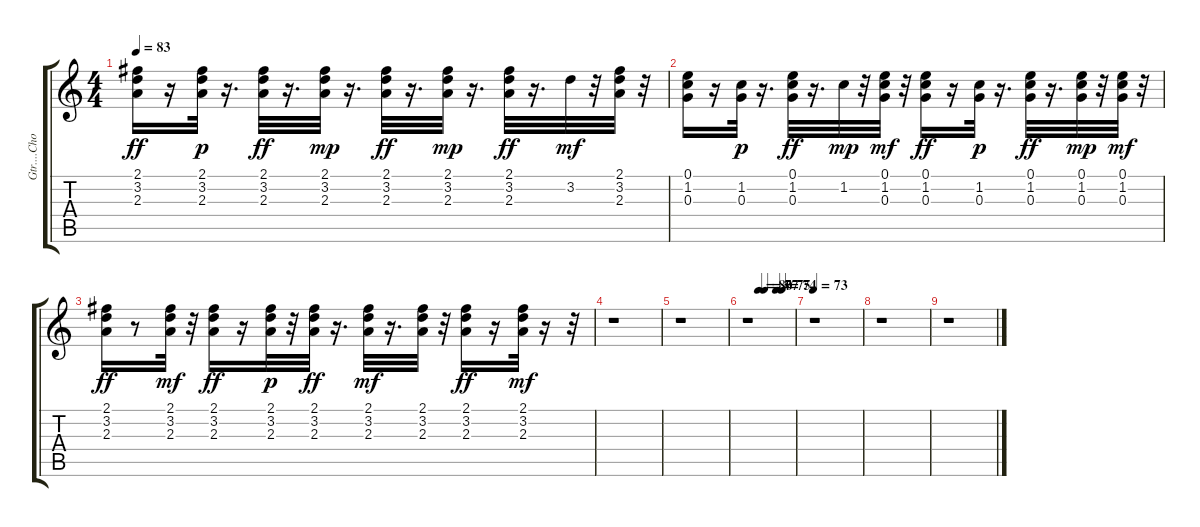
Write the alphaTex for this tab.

\track ("Gtr....Chord...     " "Gtr....Cho") {instrument acousticguitarsteel}
\staff {score tabs}
\tuning (E4 B3 G3 D3 A2 E2) {hide}
\ts (4 4)
\tempo 83
\clef g2
\ks c
(2.1 3.2 2.3).16{dy ff} r.16 (2.1 3.2 2.3).32{dy p} r.16{d} (2.1 3.2 2.3).32{dy ff} r.16{d} (2.1 3.2 2.3).32{dy mp} r.16{d} (2.1 3.2 2.3).32{dy ff} r.16{d} (2.1 3.2 2.3).32{dy mp} r.16{d} (2.1 3.2 2.3).32{dy ff} r.16{d} 3.2.32{dy mf} r.32 (2.1 3.2 2.3).32 r.32 |
(0.1 1.2 0.3).16 r.16 (1.2 0.3).32{dy p} r.16{d} (0.1 1.2 0.3).32{dy ff} r.16{d} 1.2.32{dy mp} r.32 (0.1 1.2 0.3).32{dy mf} r.32 (0.1 1.2 0.3).16{dy ff} r.16 (1.2 0.3).32{dy p} r.16{d} (0.1 1.2 0.3).32{dy ff} r.16{d} (0.1 1.2 0.3).32{dy mp} r.32 (0.1 1.2 0.3).32{dy mf} r.32 |
(2.1 3.2 2.3).16{dy ff} r.8 (2.1 3.2 2.3).32{dy mf} r.32 (2.1 3.2 2.3).16{dy ff} r.16 (2.1 3.2 2.3).32{dy p} r.32 (2.1 3.2 2.3).32{dy ff} r.16{d} (2.1 3.2 2.3).32{dy mf} r.16{d} (2.1 3.2 2.3).32 r.32 (2.1 3.2 2.3).16{dy ff} r.16 (2.1 3.2 2.3).32{dy mf} r.16 r.32 |
r.1 |
r.1 |
\tempo (80 0.25)
\tempo (77 0.375)
\tempo (75 0.625)
\tempo (74 0.75)
r.1 |
\tempo 73
r.1 |
r.1 |
r.1
